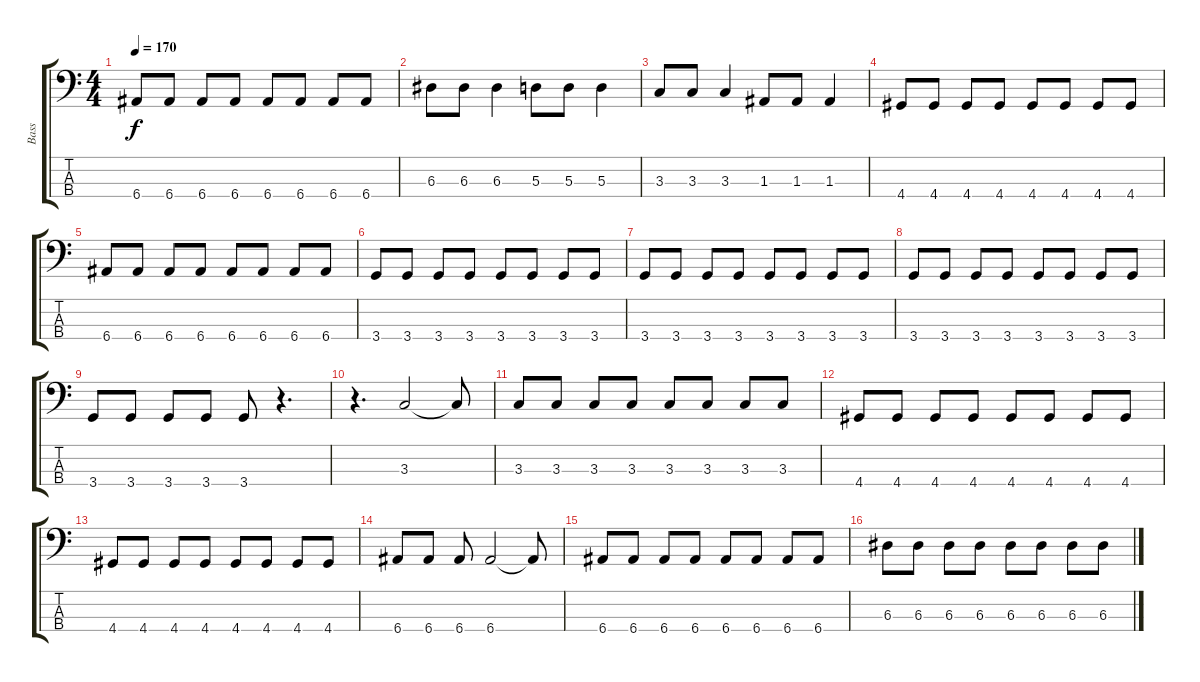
\track ("Bass" "Bass") {instrument electricbassfinger}
\staff {score tabs}
\tuning (G2 D2 A1 E1) {hide}
\ts (4 4)
\tempo 170
\clef f4
\ks c
6.4.8{dy f} 6.4.8 6.4.8 6.4.8 6.4.8 6.4.8 6.4.8 6.4.8 |
6.3.8 6.3.8 6.3.4 5.3.8 5.3.8 5.3.4 |
3.3.8 3.3.8 3.3.4 1.3.8 1.3.8 1.3.4 |
4.4.8 4.4.8 4.4.8 4.4.8 4.4.8 4.4.8 4.4.8 4.4.8 |
6.4.8 6.4.8 6.4.8 6.4.8 6.4.8 6.4.8 6.4.8 6.4.8 |
3.4.8 3.4.8 3.4.8 3.4.8 3.4.8 3.4.8 3.4.8 3.4.8 |
3.4.8 3.4.8 3.4.8 3.4.8 3.4.8 3.4.8 3.4.8 3.4.8 |
3.4.8 3.4.8 3.4.8 3.4.8 3.4.8 3.4.8 3.4.8 3.4.8 |
3.4.8 3.4.8 3.4.8 3.4.8 3.4.8 r.4{d} |
r.4{d} 3.3.2 3.3{t}.8 |
3.3.8 3.3.8 3.3.8 3.3.8 3.3.8 3.3.8 3.3.8 3.3.8 |
4.4.8 4.4.8 4.4.8 4.4.8 4.4.8 4.4.8 4.4.8 4.4.8 |
4.4.8 4.4.8 4.4.8 4.4.8 4.4.8 4.4.8 4.4.8 4.4.8 |
6.4.8 6.4.8 6.4.8 6.4.2 6.4{t}.8 |
6.4.8 6.4.8 6.4.8 6.4.8 6.4.8 6.4.8 6.4.8 6.4.8 |
6.3.8 6.3.8 6.3.8 6.3.8 6.3.8 6.3.8 6.3.8 6.3.8
